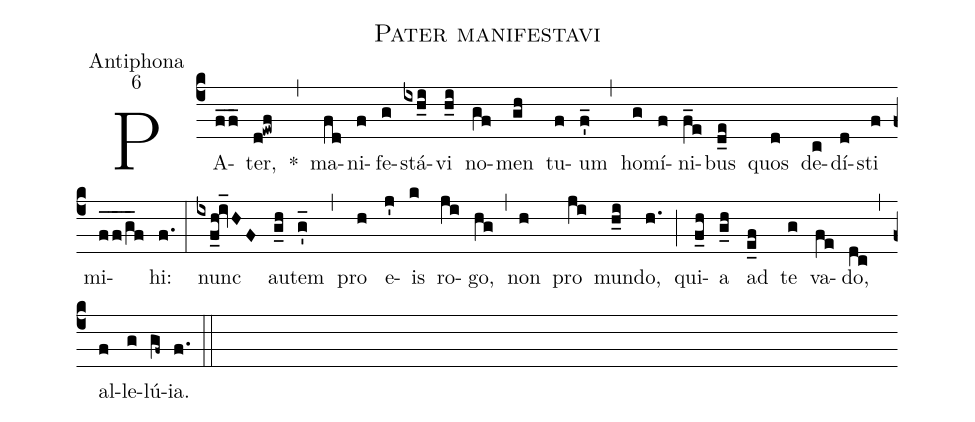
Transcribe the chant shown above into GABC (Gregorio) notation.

name:Pater manifestavi;
office-part:Antiphona;
mode:6;
%%
(c4) PA(f_/f_)ter,(d!ewf) *(,) ma(fd)ni(f)fe(g)stá(ixh_i)vi(h_i) no(gf)men(gh) tu(f)um(f'_) (,) ho(g)mí(f)ni(f_e)bus(d_e) quos(d) de(c)dí(d)sti(f) mi(f_/f_/g_f)hi:(f.) (:) nunc(ixf_h!iv_HF) au(g_h)tem(g'_) (,) pro(h) e(j')is(k) ro(ji)go,(hg) (,) non(h) pro(ji) mun(h_i)do,(h.) (;) qui(f_h)a(g_h) ad(e_f) te(g) va(fe)do,(dc) (,) al(f)le(g)lú(gf~)ia.(f.) (::)
